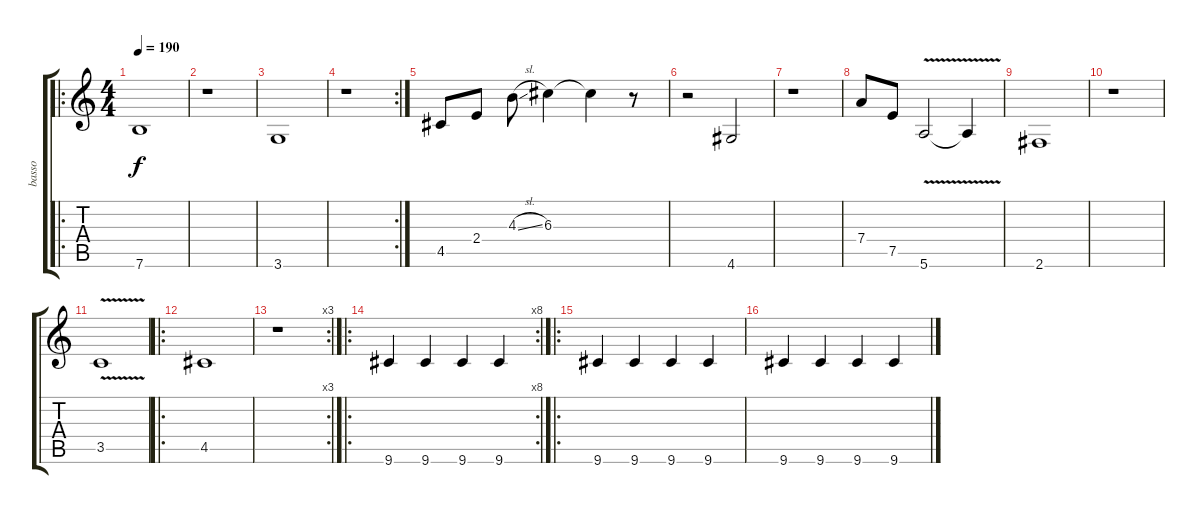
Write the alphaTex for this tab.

\track ("basso" "basso") {instrument synthbass2}
\staff {score tabs}
\tuning (E4 B3 G3 D3 A2 E2) {hide}
\ro
\ts (4 4)
\tempo 190
\clef g2
\ks c
7.6.1{dy f instrument synthbass2} |
r.1 |
3.6.1 |
\rc 2
r.1 |
4.5.8 2.4.8 4.3{sl}.8 6.3.4 6.3{t}.4 r.8 |
r.2 4.6.2 |
r.1 |
7.4.8 7.5.8 5.6{v}.2 5.6{t}.4 |
2.6.1 |
r.1 |
3.5{v}.1 |
\ro
4.5.1 |
\rc 3
r.1 |
\ro
\rc 8
9.6.4 9.6.4 9.6.4 9.6.4 |
\ro
9.6.4 9.6.4 9.6.4 9.6.4 |
9.6.4 9.6.4 9.6.4 9.6.4
